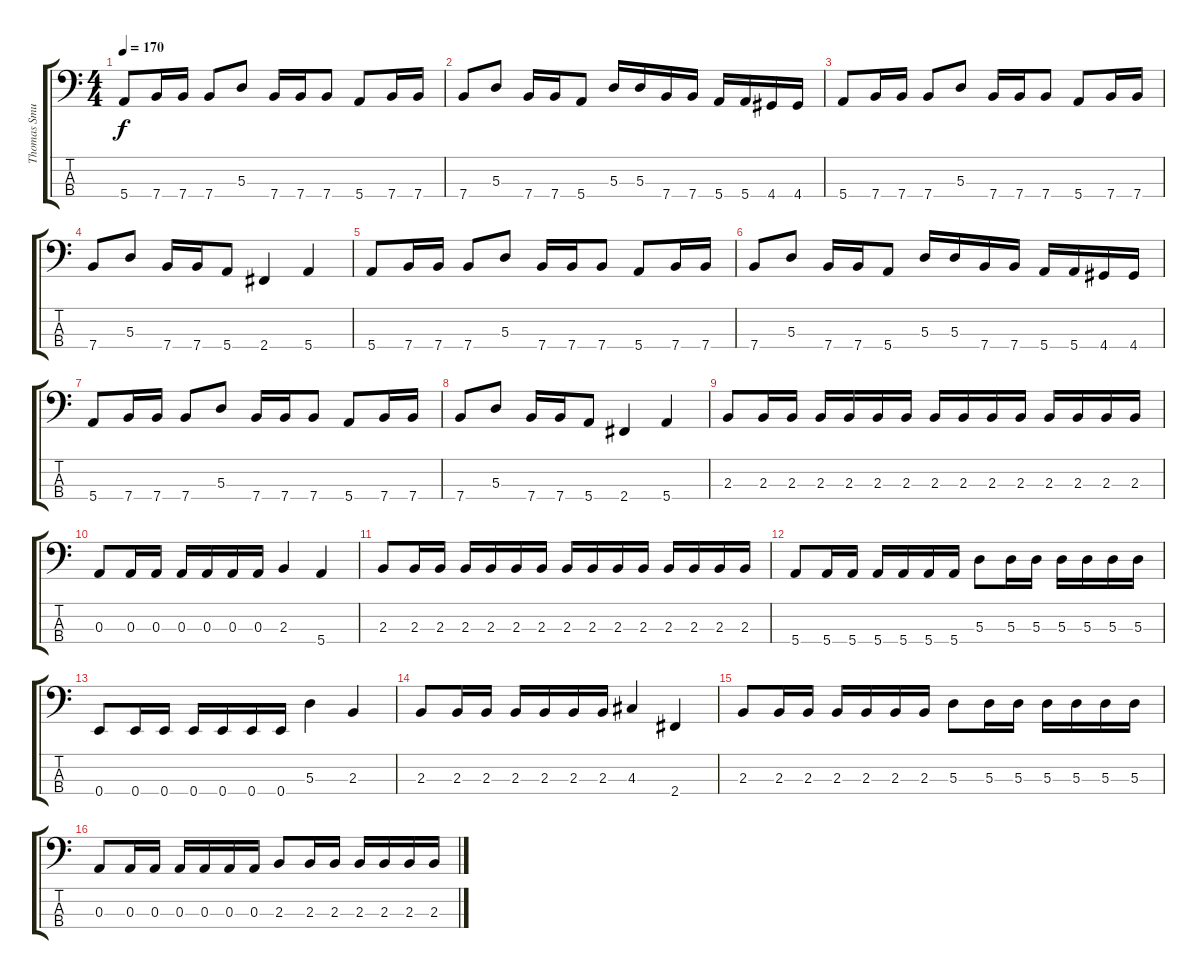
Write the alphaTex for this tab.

\track ("Thomas Smuszynski" "Thomas Smu") {instrument electricbasspick}
\staff {score tabs}
\tuning (G2 D2 A1 E1) {hide}
\ts (4 4)
\tempo 170
\clef f4
\ks c
5.4.8{dy f instrument electricbasspick} 7.4.16 7.4.16 7.4.8 5.3.8 7.4.16 7.4.16 7.4.8 5.4.8 7.4.16 7.4.16 |
7.4.8 5.3.8 7.4.16 7.4.16 5.4.8 5.3.16 5.3.16 7.4.16 7.4.16 5.4.16 5.4.16 4.4.16 4.4.16 |
5.4.8 7.4.16 7.4.16 7.4.8 5.3.8 7.4.16 7.4.16 7.4.8 5.4.8 7.4.16 7.4.16 |
7.4.8 5.3.8 7.4.16 7.4.16 5.4.8 2.4.4 5.4.4 |
5.4.8 7.4.16 7.4.16 7.4.8 5.3.8 7.4.16 7.4.16 7.4.8 5.4.8 7.4.16 7.4.16 |
7.4.8 5.3.8 7.4.16 7.4.16 5.4.8 5.3.16 5.3.16 7.4.16 7.4.16 5.4.16 5.4.16 4.4.16 4.4.16 |
5.4.8 7.4.16 7.4.16 7.4.8 5.3.8 7.4.16 7.4.16 7.4.8 5.4.8 7.4.16 7.4.16 |
7.4.8 5.3.8 7.4.16 7.4.16 5.4.8 2.4.4 5.4.4 |
2.3.8 2.3.16 2.3.16 2.3.16 2.3.16 2.3.16 2.3.16 2.3.16 2.3.16 2.3.16 2.3.16 2.3.16 2.3.16 2.3.16 2.3.16 |
0.3.8 0.3.16 0.3.16 0.3.16 0.3.16 0.3.16 0.3.16 2.3.4 5.4.4 |
2.3.8 2.3.16 2.3.16 2.3.16 2.3.16 2.3.16 2.3.16 2.3.16 2.3.16 2.3.16 2.3.16 2.3.16 2.3.16 2.3.16 2.3.16 |
5.4.8 5.4.16 5.4.16 5.4.16 5.4.16 5.4.16 5.4.16 5.3.8 5.3.16 5.3.16 5.3.16 5.3.16 5.3.16 5.3.16 |
0.4.8 0.4.16 0.4.16 0.4.16 0.4.16 0.4.16 0.4.16 5.3.4 2.3.4 |
2.3.8 2.3.16 2.3.16 2.3.16 2.3.16 2.3.16 2.3.16 4.3.4 2.4.4 |
2.3.8 2.3.16 2.3.16 2.3.16 2.3.16 2.3.16 2.3.16 5.3.8 5.3.16 5.3.16 5.3.16 5.3.16 5.3.16 5.3.16 |
0.3.8 0.3.16 0.3.16 0.3.16 0.3.16 0.3.16 0.3.16 2.3.8 2.3.16 2.3.16 2.3.16 2.3.16 2.3.16 2.3.16
